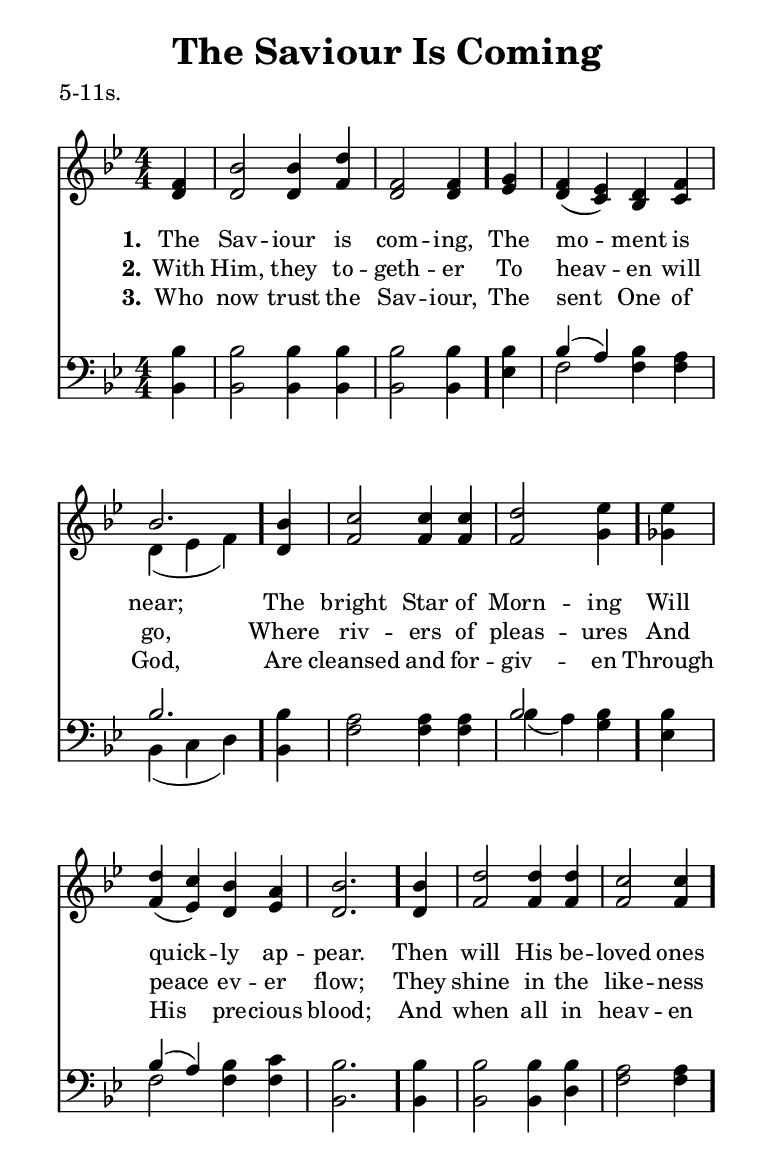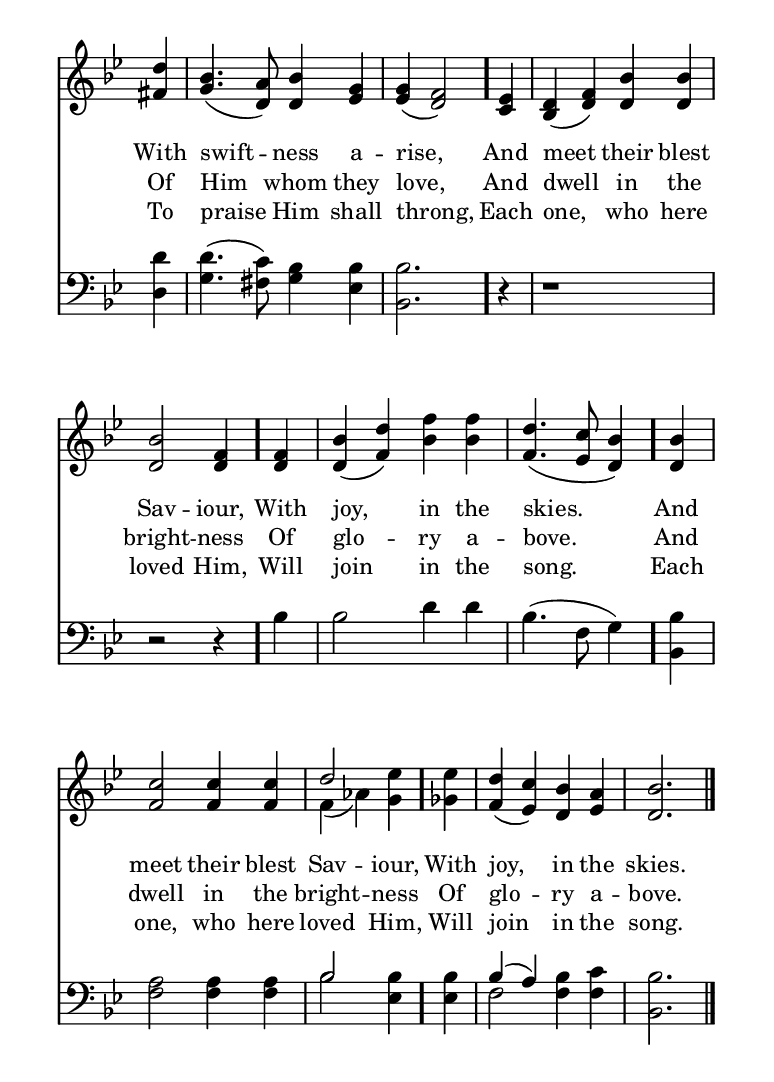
\include "common/global.ily"
\paper {
  \include "common/paper.ily"
  system-count = #(cond (is-eogsized 5) (#t #f))
}

\header{
  hymnnumber = "197"
  title = "The Saviour Is Coming"
  tunename = ""
  meter = "5-11s."
  poet = ""
  composer = ""
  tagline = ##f
}

global = {
  \include "common/overrides.ily"
  \override Staff.TimeSignature.style = #'numbered % original has `c`
  \time 4/4
  \override Score.MetronomeMark.transparent = ##t % hide all fermata changes too
  \tempo 4=100
  \key bes \major
  \partial 4
  \autoBeamOff
}

notesSoprano = {
\global
\relative c' {

  f4 | bes2 bes4 d | f,2 f4
  g4 | f( ees) d f | bes2. \eogbreak
  bes4 | c2 c4 c | d2 ees4
  ees | d( c) bes a | bes2. \eogbreak
  bes4 | d2 d4 d | c2 c4
  d4 | bes4.( a8) bes4 g | g4( f2) \eogbreak
  ees4 | d( f) bes bes | bes2 f4
  f4 | bes( d) f f | d4.( c8 bes4) \eogbreak
  bes4 | c2 c4 c | d2 ees4
  ees4 | d( c) bes a | bes2.

  \bar "|."

}
}

notesAlto = {
\global
\relative e' {

  d4 | d2 d4 f | d2 d4
  ees4 | d( c) bes c | d( ees f)
  d4 | f2 f4 f | f2 g4
  ges4 | f( ees) d ees | d2.
  d4 | f2 f4 f | f2 f4
  fis4 | g4.( d8) d4 ees | ees( d2)
  c4 | bes( d) d d | d2 d4
  d4 | d( f) bes bes | f4.( ees8 d4)
  d4 | f2 f4 f | f4( aes) g
  ges4 | f( ees) d ees | d2.

}
}

notesTenor = {
\global
\relative a {

  bes4 | bes2 bes4 bes | bes2 bes4
  bes4 | bes( a) bes a | bes2.
  bes4 | a2 a4 a | bes2 bes4
  bes4 | bes( a) bes c | bes2.
  bes4 | bes2 bes4 bes | a2 a4
  d4 | d4.( c8) bes4 bes | bes2.
  r4 | r1 | r2 r4
  bes4 | bes2 d4 d | bes4.( f8 g4)
  bes4 | a2 a4 a | bes2 bes4
  bes4 | bes( a) bes c | bes2.

}
}

notesBass = {
\global
\relative f, {

  bes4 | bes2 bes4 bes | bes2 bes4
  ees4 | f2 f4 f | bes,( c d)
  bes4 | f'2 f4 f | bes( a) g
  ees4 | f2 f4 f | bes,2.
  bes4 | bes2 bes4 d | f2 f4
  d4 | g4.( fis8) g4 ees | bes2.
  r4 | r1 | r2 r4
  r4 | r1 | r2 r4
  bes4 | f'2 f4 f | bes2
  ees,4 ees | f2 f4 f | bes,2.

}
}

wordsA = \lyricmode {
\set stanza = "1."

The Sav -- iour is com -- ing, \bar "."
The mo -- ment is near; \bar "."
The bright Star of Morn -- ing \bar "."
Will quick -- ly ap -- pear. \bar "."
Then will His be -- loved ones \bar "."
With swift -- ness a -- rise, \bar "."
And meet their blest Sav -- iour, \bar "."
With joy, in the skies. \bar "."
%{HIDE>%} And meet their blest Sav -- iour, \bar "."
With joy, in the skies. %{<HIDE%} \bar "."

}

wordsB = \lyricmode {
\set stanza = "2."

With Him, they to -- geth -- er
To heav -- en will go,
Where riv -- ers of pleas -- ures
And peace ev -- er flow;
They shine in the like -- ness
Of Him whom they love,
And dwell in the bright -- ness
Of glo -- ry a -- bove.
%{HIDE>%} And dwell in the bright -- ness
Of glo -- ry a -- bove. %{<HIDE%}

}

wordsC = \lyricmode {
\set stanza = "3."

Who now trust the Sav -- iour,
The sent One of God,
Are cleansed and for -- giv -- en
Through His pre -- cious blood;
And when all in heav -- en
To praise Him shall throng,
Each one, who here loved Him,
Will join in the song.
%{HIDE>%} Each one, who here loved Him,
Will join in the song. %{<HIDE%}

}

\score {
  \context ChoirStaff <<
    \context Staff = upper <<
      \set Staff.autoBeaming = ##f
      \set ChoirStaff.systemStartDelimiter = #'SystemStartBar
      \set ChoirStaff.printPartCombineTexts = ##f
      \partcombine #'(2 . 9) \notesSoprano \notesAlto
      \context NullVoice = sopranos { \voiceOne << \notesSoprano >> }
      \context NullVoice = altos { \voiceTwo << \notesAlto >> }
      \context Lyrics = one   \lyricsto sopranos \wordsA
      \context Lyrics = two   \lyricsto sopranos \wordsB
      \context Lyrics = three \lyricsto sopranos \wordsC
    >>
    \context Staff = men <<
      \set Staff.autoBeaming = ##f
      \clef bass
      \set ChoirStaff.printPartCombineTexts = ##f
      \partcombine #'(2 . 9) \notesTenor \notesBass
      \context NullVoice = tenors { \voiceOne << \notesTenor >> }
      \context NullVoice = basses { \voiceTwo << \notesBass >> }
    >>
  >>
  \layout {
    \include "common/layout.ily"
  }
  \midi{
    \include "common/midi.ily"
  }
}

\version "2.19.49"  % necessary for upgrading to future LilyPond versions.

% vi:set et ts=2 sw=2 ai nocindent syntax=lilypond:
